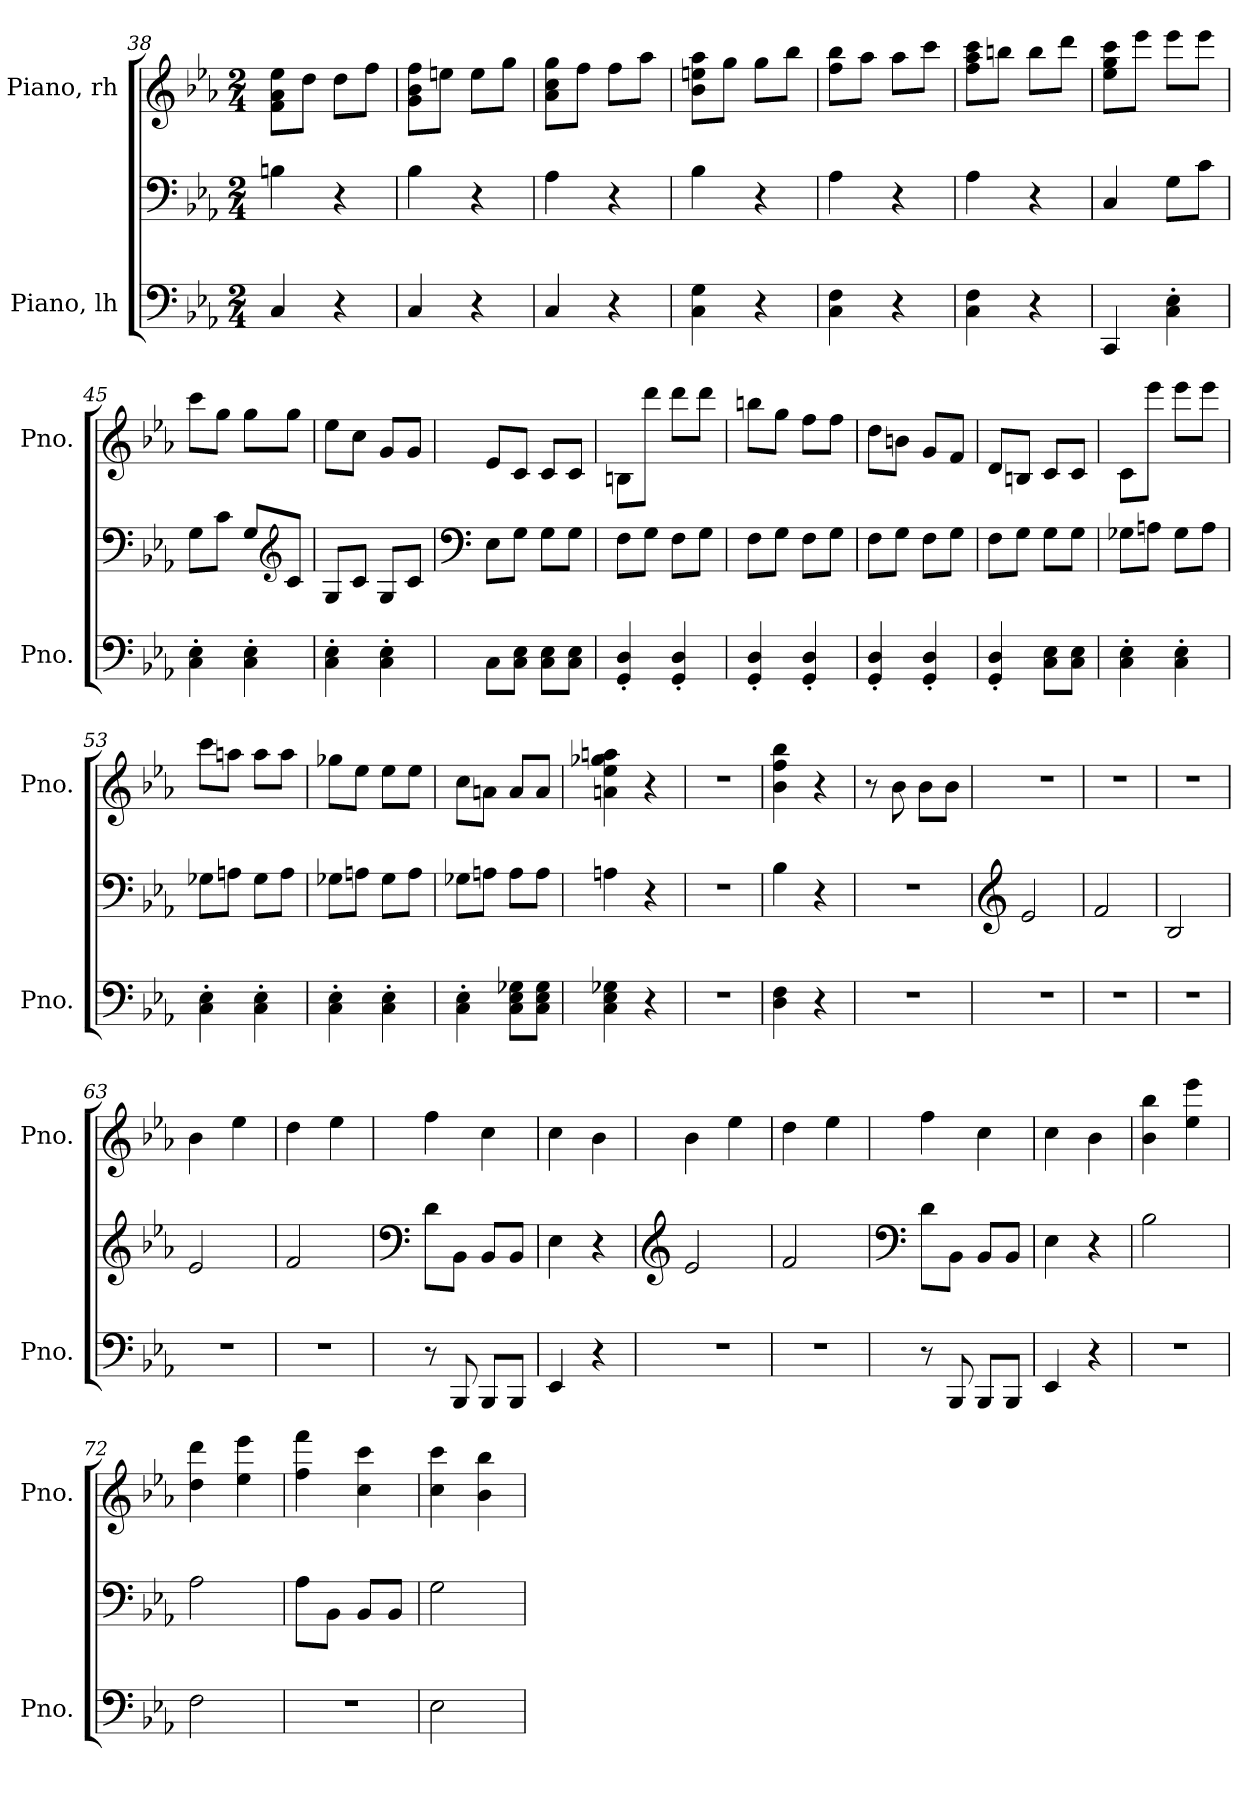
**kern	**kern	**kern
*part2	*part2	*part1
*staff3	*staff2	*staff1
*I"Piano, lh	*	*I"Piano, rh
*I'Pno.	*	*I'Pno.
*clefF4	*clefF4	*clefG2
*k[b-e-a-]	*k[b-e-a-]	*k[b-e-a-]
*M2/4	*M2/4	*M2/4
=38	=38	=38
4C/	4Bn\	8f\ 8a-\ 8ee-\L
.	.	8dd\J
4r	4r	8dd\L
.	.	8ff\J
=39	=39	=39
4C/	4B-\	8g\ 8b-\ 8ff\L
.	.	8een\J
4r	4r	8ee\L
.	.	8gg\J
=40	=40	=40
4C/	4A-\	8a-\ 8cc\ 8gg\L
.	.	8ff\J
4r	4r	8ff\L
.	.	8aa-\J
!!LO:LB:g=z
=41	=41	=41
4C\ 4G\	4B-\	8b-\ 8een\ 8aa-\L
.	.	8gg\J
4r	4r	8gg\L
.	.	8bb-\J
=42	=42	=42
4C\ 4F\	4A-\	8ff\ 8bb-\L
.	.	8aa-\J
4r	4r	8aa-\L
.	.	8ccc\J
=43	=43	=43
4C\ 4F\	4A-\	8ff\ 8aa-\ 8ccc\L
.	.	8bbn\J
4r	4r	8bb\L
.	.	8ddd\J
=44	=44	=44
4CC/	4C/	8ee-\ 8gg\ 8ccc\L
.	.	8eee-\J
4C\' 4E-\'	8G\L	8eee-\L
.	8c\J	8eee-\J
=45	=45	=45
4C\' 4E-\'	8G\L	8ccc\L
.	8c\J	8gg\J
4C\' 4E-\'	8G/L	8gg\L
*	*clefG2	*
.	8c/J	8gg\J
=46	=46	=46
4C\' 4E-\'	8G/L	8ee-\L
.	8c/J	8cc\J
4C\' 4E-\'	8G/L	8g/L
.	8c/J	8g/J
!!LO:LB:g=z
=47	=47	=47
*	*clefF4	*
8C\L	8E-\L	8e-/L
8C\ 8E-\J	8G\J	8c/J
8C\ 8E-\L	8G\L	8c/L
8C\ 8E-\J	8G\J	8c/J
=48	=48	=48
4GG/' 4D/'	8F\L	8Bn\L
.	8G\J	8ddd\J
4GG/' 4D/'	8F\L	8ddd\L
.	8G\J	8ddd\J
=49	=49	=49
4GG/' 4D/'	8F\L	8bbn\L
.	8G\J	8gg\J
4GG/' 4D/'	8F\L	8ff\L
.	8G\J	8ff\J
=50	=50	=50
4GG/' 4D/'	8F\L	8dd\L
.	8G\J	8bn\J
4GG/' 4D/'	8F\L	8g/L
.	8G\J	8f/J
=51	=51	=51
4GG/' 4D/'	8F\L	8d/L
.	8G\J	8Bn/J
8C\ 8E-\L	8G\L	8c/L
8C\ 8E-\J	8G\J	8c/J
=52	=52	=52
4C\' 4E-\'	8G-X\L	8c\L
.	8An\J	8eee-\J
4C\' 4E-\'	8G-\L	8eee-\L
.	8A\J	8eee-\J
!!LO:LB:g=z
=53	=53	=53
4C\' 4E-\'	8G-X\L	8ccc\L
.	8An\J	8aan\J
4C\' 4E-\'	8G-\L	8aa\L
.	8A\J	8aa\J
=54	=54	=54
4C\' 4E-\'	8G-X\L	8gg-X\L
.	8An\J	8ee-\J
4C\' 4E-\'	8G-\L	8ee-\L
.	8A\J	8ee-\J
=55	=55	=55
4C\' 4E-\'	8G-X\L	8cc\L
.	8An\J	8an\J
8C\ 8E-\ 8G-X\L	8A\L	8a/L
8C\ 8E-\ 8G-\J	8A\J	8a/J
=56	=56	=56
4C\ 4E-\ 4G-X\	4An\	4an\ 4ee-\ 4gg-X\ 4aan\
4r	4r	4r
=57	=57	=57
2r	2r	2r
=58	=58	=58
4D\ 4F\	4B-\	4b-\ 4ff\ 4bb-\
4r	4r	4r
=59	=59	=59
2r	2r	8r
.	.	8b-\
.	.	8b-\L
.	.	8b-\J
=60	=60	=60
*	*clefG2	*
2r	2e-/	2r
=61	=61	=61
2r	2f/	2r
!!LO:PB:g=z
=62	=62	=62
2r	2B-/	2r
=63	=63	=63
2r	2e-/	4b-\
.	.	4ee-\
=64	=64	=64
2r	2f/	4dd\
.	.	4ee-\
=65	=65	=65
*	*clefF4	*
8r	8d\L	4ff\
8BBB-/	8BB-\J	.
8BBB-/L	8BB-/L	4cc\
8BBB-/J	8BB-/J	.
=66	=66	=66
4EE-/	4E-\	4cc\
4r	4r	4b-\
=67	=67	=67
*	*clefG2	*
2r	2e-/	4b-\
.	.	4ee-\
=68	=68	=68
2r	2f/	4dd\
.	.	4ee-\
=69	=69	=69
*	*clefF4	*
8r	8d\L	4ff\
8BBB-/	8BB-\J	.
8BBB-/L	8BB-/L	4cc\
8BBB-/J	8BB-/J	.
=70	=70	=70
4EE-/	4E-\	4cc\
4r	4r	4b-\
!!LO:LB:g=z
=71	=71	=71
2r	2B-\	4b-\ 4bb-\
.	.	4ee-\ 4eee-\
=72	=72	=72
2F\	2A-\	4dd\ 4ddd\
.	.	4ee-\ 4eee-\
=73	=73	=73
2r	8A-\L	4ff\ 4fff\
.	8BB-\J	.
.	8BB-/L	4cc\ 4ccc\
.	8BB-/J	.
=74	=74	=74
2E-\	2G\	4cc\ 4ccc\
.	.	4b-\ 4bb-\
=	=	=
*-	*-	*-
